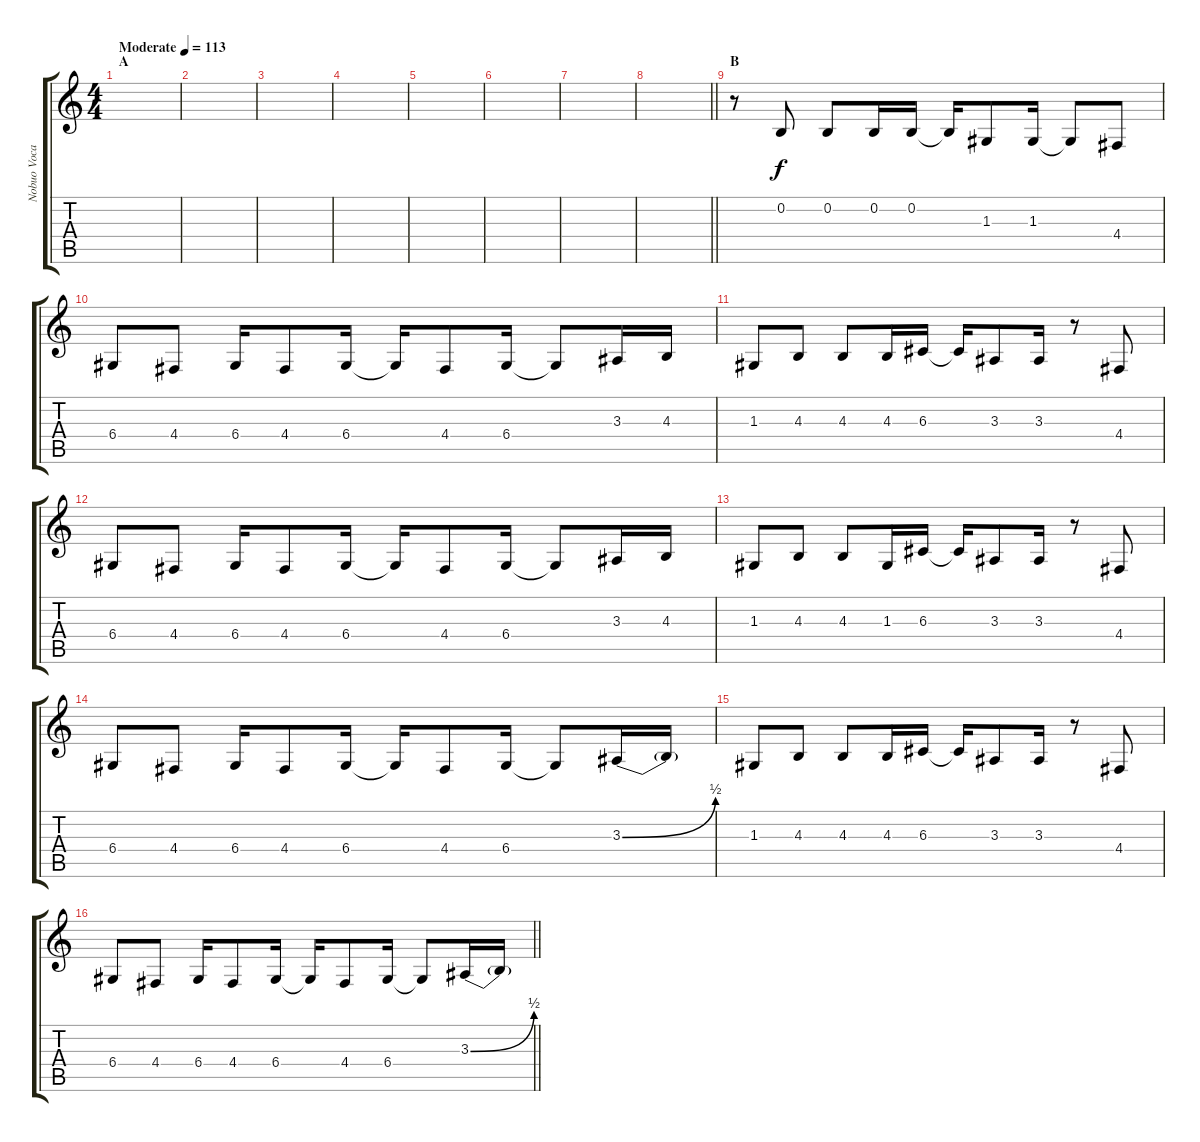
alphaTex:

\track ("Nobuo Vocals" "Nobuo Voca") {instrument tenorsax}
\staff {score tabs}
\tuning (E4 B3 G3 D3 A2 E2) {hide}
\ts (4 4)
\section ("" "A")
\tempo (113 "Moderate")
\clef g2
\ks c
|
|
|
|
|
|
|
\barLineRight lightlight
|
\section ("" "B")
r.8 0.2.8 0.2.8 0.2.16 0.2.16 0.2{t}.16 1.3.8 1.3.16 1.3{t}.8 4.4.8 |
6.4.8 4.4.8 6.4.16 4.4.8 6.4.16 6.4{t}.16 4.4.8 6.4.16 6.4{t}.8 3.3.16 4.3.16 |
1.3.8 4.3.8 4.3.8 4.3.16 6.3.16 6.3{t}.16 3.3.8 3.3.16 r.8 4.4.8 |
6.4.8 4.4.8 6.4.16 4.4.8 6.4.16 6.4{t}.16 4.4.8 6.4.16 6.4{t}.8 3.3.16 4.3.16 |
1.3.8 4.3.8 4.3.8 1.3.16 6.3.16 6.3{t}.16 3.3.8 3.3.16 r.8 4.4.8 |
6.4.8 4.4.8 6.4.16 4.4.8 6.4.16 6.4{t}.16 4.4.8 6.4.16 6.4{t}.8 3.3{be (bend 0 0 60 2)}.16 3.3{t}.16 |
1.3.8 4.3.8 4.3.8 4.3.16 6.3.16 6.3{t}.16 3.3.8 3.3.16 r.8 4.4.8 |
\barLineRight lightlight
6.4.8 4.4.8 6.4.16 4.4.8 6.4.16 6.4{t}.16 4.4.8 6.4.16 6.4{t}.8 3.3{be (bend 0 0 60 2)}.16 3.3{t}.16
